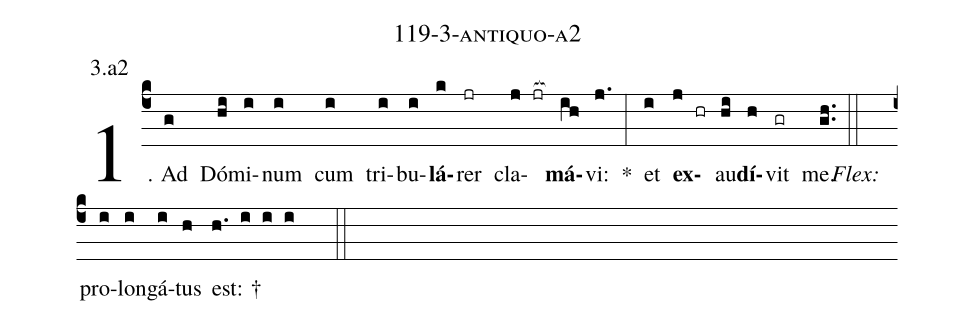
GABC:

name: 119-3-antiquo-a2;
annotation: 3.a2;
%%
(c4)1. Ad(g) Dó(hi)mi(i)num(i) cum(i) tri(i)bu(i)<b>lá</b>(k)rer(jr) cla(j jr[ocb:1{])<b>má</b>(ih[ocb:0}])vi:(j.) *(:) et(i) <b>ex</b>(j hr)au(hi)<b>dí</b>(h)vit(gr) me.(gh..) (::)
<i>Flex:</i>()  pro(i)lon(i)gá(i)tus(h) est: †(h. i i i  ::)
